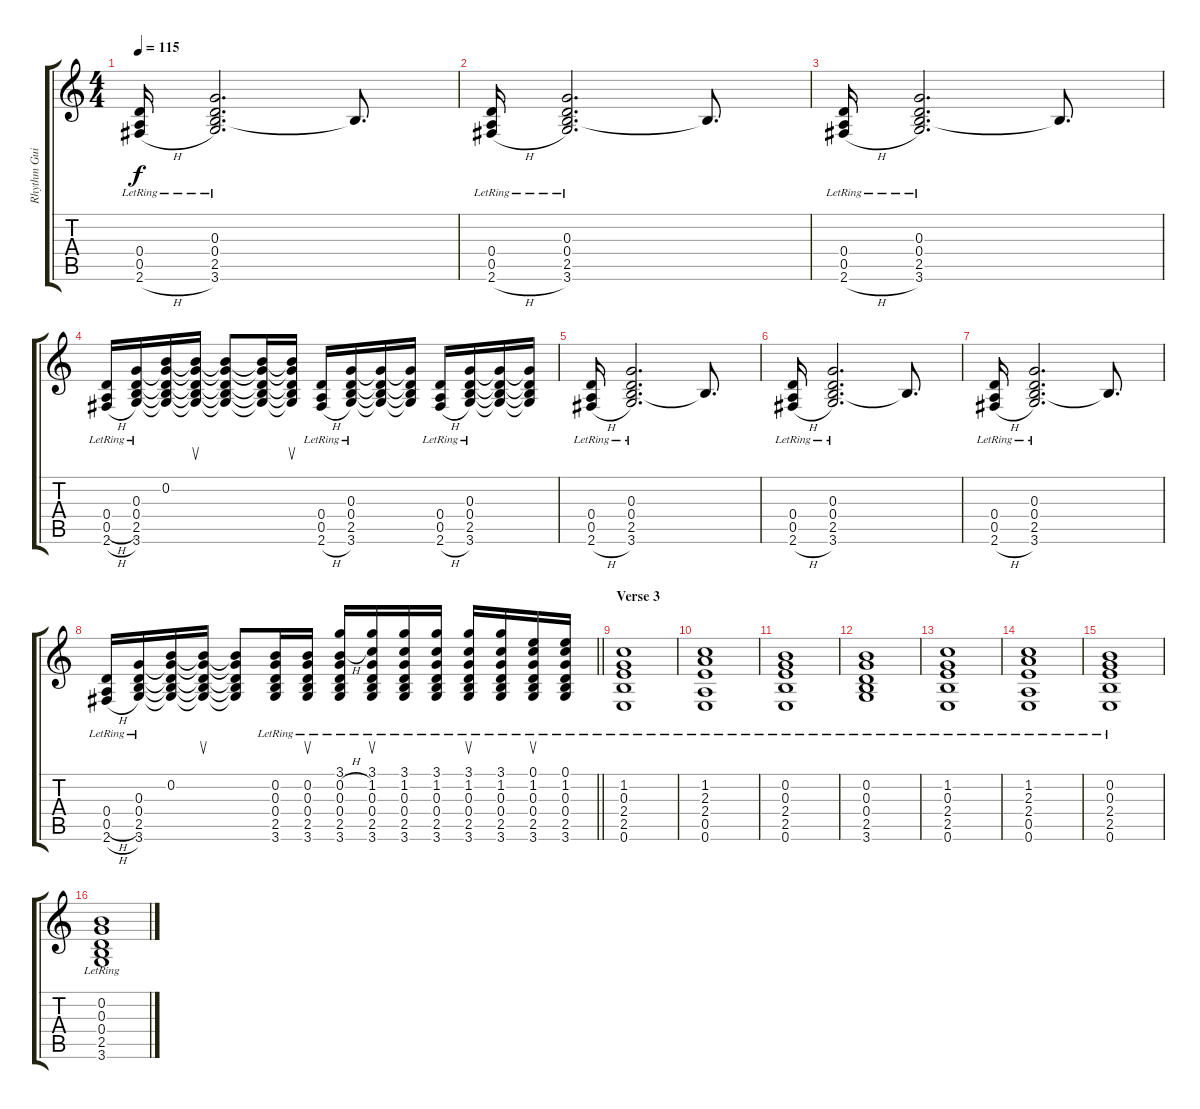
\track ("Rhythm Guitar" "Rhythm Gui") {instrument acousticguitarnylon}
\staff {score tabs}
\tuning (E4 B3 G3 D3 A2 E2) {hide}
\ts (4 4)
\tempo 115
\clef g2
\ks c
(0.4{lr} 0.5{lr} 2.6{h lr}).16{dy f volume 7} (0.3{lr} 0.4{lr} 2.5{lr} 3.6{lr}).2{d} 2.5{t}.8{d} |
(0.4{lr} 0.5{lr} 2.6{h lr}).16 (0.3{lr} 0.4{lr} 2.5{lr} 3.6{lr}).2{d} 2.5{t}.8{d} |
(0.4{lr} 0.5{lr} 2.6{h lr}).16 (0.3{lr} 0.4{lr} 2.5{lr} 3.6{lr}).2{d} 2.5{t}.8{d} |
(0.4{lr} 0.5{h lr} 2.6{h lr}).16 (0.3{lr} 0.4{lr} 2.5{lr} 3.6{lr}).16 (0.2 0.3{t} 0.4{t} 2.5{t} 3.6{t}).16 (0.2{t} 0.3{t} 0.4{t} 2.5{t} 3.6{t}).16{su} (0.2{t} 0.3{t} 0.4{t} 2.5{t} 3.6{t}).8 (0.2{t} 0.3{t} 0.4{t} 2.5{t} 3.6{t}).16 (0.2{t} 0.3{t} 0.4{t} 2.5{t} 3.6{t}).16{su} (0.4{lr} 0.5{lr} 2.6{h lr}).16 (0.3{lr} 0.4{lr} 2.5{lr} 3.6{lr}).16 (0.3{t} 0.4{t} 2.5{t} 3.6{t}).16 (0.3{t} 0.4{t} 2.5{t} 3.6{t}).16 (0.4{lr} 0.5{lr} 2.6{h lr}).16 (0.3{lr} 0.4{lr} 2.5{lr} 3.6{lr}).16 (0.3{t} 0.4{t} 2.5{t} 3.6{t}).16 (0.3{t} 0.4{t} 2.5{t} 3.6{t}).16 |
(0.4{lr} 0.5{lr} 2.6{h lr}).16 (0.3{lr} 0.4{lr} 2.5{lr} 3.6{lr}).2{d} 2.5{t}.8{d} |
(0.4{lr} 0.5{lr} 2.6{h lr}).16 (0.3{lr} 0.4{lr} 2.5{lr} 3.6{lr}).2{d} 2.5{t}.8{d} |
(0.4{lr} 0.5{lr} 2.6{h lr}).16 (0.3{lr} 0.4{lr} 2.5{lr} 3.6{lr}).2{d} 2.5{t}.8{d} |
\barLineRight lightlight
(0.4{lr} 0.5{h lr} 2.6{h lr}).16 (0.3{lr} 0.4{lr} 2.5{lr} 3.6{lr}).16 (0.2 0.3{t} 0.4{t} 2.5{t} 3.6{t}).16 (0.2{t} 0.3{t} 0.4{t} 2.5{t} 3.6{t}).16{su} (0.2{t} 0.3{t} 0.4{t} 2.5{t} 3.6{t}).8 (0.2{lr} 0.3{lr} 0.4{lr} 2.5{lr} 3.6{lr}).16 (0.2{lr} 0.3{lr} 0.4{lr} 2.5{lr} 3.6{lr}).16{su} (3.1{lr} 0.2{h lr} 0.3{lr} 0.4{lr} 2.5{lr} 3.6{lr}).16 (3.1{lr} 1.2{lr} 0.3{lr} 0.4{lr} 2.5{lr} 3.6{lr}).16{su} (3.1{lr} 1.2{lr} 0.3{lr} 0.4{lr} 2.5{lr} 3.6{lr}).16 (3.1{lr} 1.2{lr} 0.3{lr} 0.4{lr} 2.5{lr} 3.6{lr}).16 (3.1{lr} 1.2{lr} 0.3{lr} 0.4{lr} 2.5{lr} 3.6{lr}).16{su} (3.1{lr} 1.2{lr} 0.3{lr} 0.4{lr} 2.5{lr} 3.6{lr}).16 (0.1{lr} 1.2{lr} 0.3{lr} 0.4{lr} 2.5{lr} 3.6{lr}).16{su} (0.1{lr} 1.2{lr} 0.3{lr} 0.4{lr} 2.5{lr} 3.6{lr}).16 |
\section ("" "Verse 3")
(1.2{lr} 0.3{lr} 2.4{lr} 2.5{lr} 0.6{lr}).1 |
(1.2{lr} 2.3{lr} 2.4{lr} 0.5{lr} 0.6{lr}).1 |
(0.2{lr} 0.3{lr} 2.4{lr} 2.5{lr} 0.6{lr}).1 |
(0.2{lr} 0.3{lr} 0.4{lr} 2.5{lr} 3.6{lr}).1 |
(1.2{lr} 0.3{lr} 2.4{lr} 2.5{lr} 0.6{lr}).1 |
(1.2{lr} 2.3{lr} 2.4{lr} 0.5{lr} 0.6{lr}).1 |
(0.2{lr} 0.3{lr} 2.4{lr} 2.5{lr} 0.6{lr}).1 |
(0.2{lr} 0.3{lr} 0.4{lr} 2.5{lr} 3.6{lr}).1
